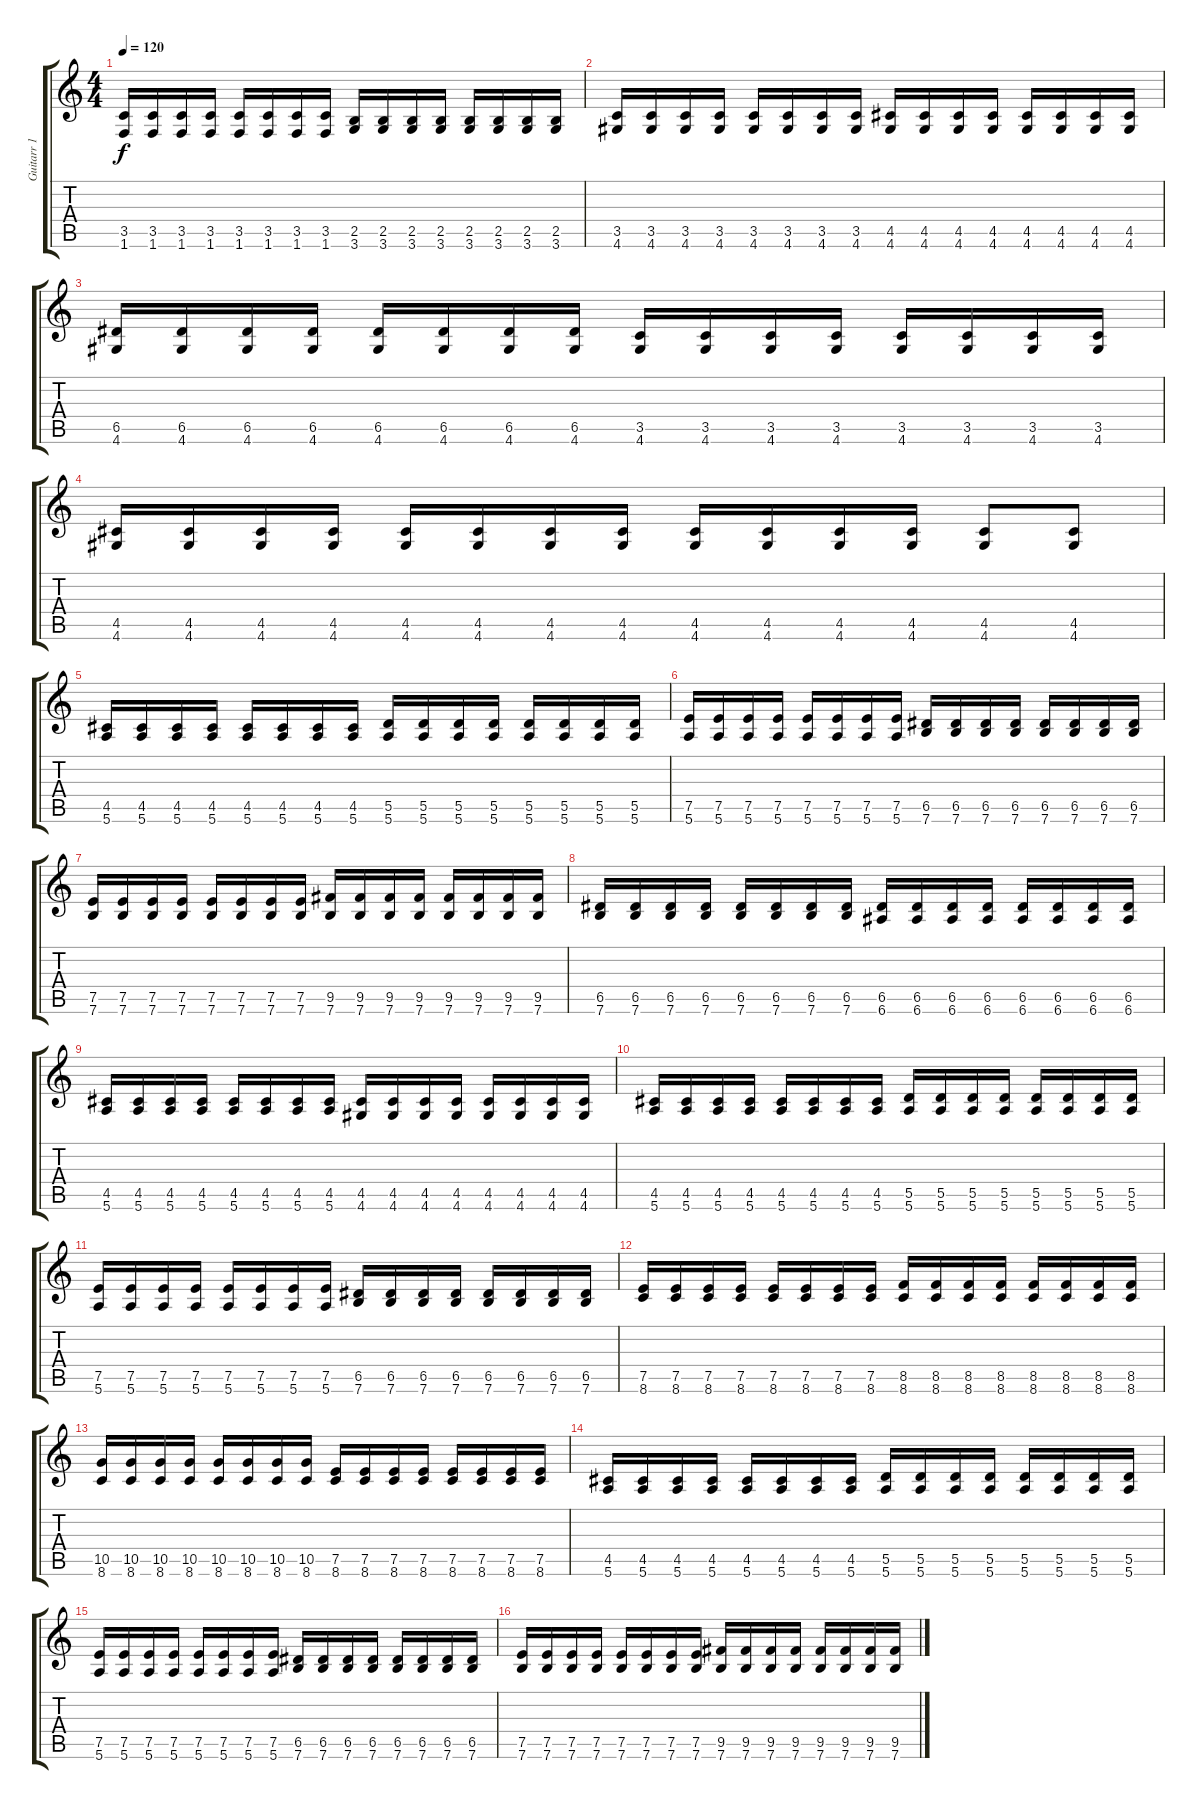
\track ("Guitarr 1" "Guitarr 1") {instrument overdrivenguitar}
\staff {score tabs}
\tuning (E4 B3 G3 D3 A2 E2) {hide}
\ts (4 4)
\tempo 120
\clef g2
\ks c
(3.5 1.6).16{dy f} (3.5 1.6).16 (3.5 1.6).16 (3.5 1.6).16 (3.5 1.6).16 (3.5 1.6).16 (3.5 1.6).16 (3.5 1.6).16 (2.5 3.6).16 (2.5 3.6).16 (2.5 3.6).16 (2.5 3.6).16 (2.5 3.6).16 (2.5 3.6).16 (2.5 3.6).16 (2.5 3.6).16 |
(3.5 4.6).16 (3.5 4.6).16 (3.5 4.6).16 (3.5 4.6).16 (3.5 4.6).16 (3.5 4.6).16 (3.5 4.6).16 (3.5 4.6).16 (4.5 4.6).16 (4.5 4.6).16 (4.5 4.6).16 (4.5 4.6).16 (4.5 4.6).16 (4.5 4.6).16 (4.5 4.6).16 (4.5 4.6).16 |
(6.5 4.6).16 (6.5 4.6).16 (6.5 4.6).16 (6.5 4.6).16 (6.5 4.6).16 (6.5 4.6).16 (6.5 4.6).16 (6.5 4.6).16 (3.5 4.6).16 (3.5 4.6).16 (3.5 4.6).16 (3.5 4.6).16 (3.5 4.6).16 (3.5 4.6).16 (3.5 4.6).16 (3.5 4.6).16 |
(4.5 4.6).16 (4.5 4.6).16 (4.5 4.6).16 (4.5 4.6).16 (4.5 4.6).16 (4.5 4.6).16 (4.5 4.6).16 (4.5 4.6).16 (4.5 4.6).16 (4.5 4.6).16 (4.5 4.6).16 (4.5 4.6).16 (4.5 4.6).8 (4.5 4.6).8 |
(4.5 5.6).16 (4.5 5.6).16 (4.5 5.6).16 (4.5 5.6).16 (4.5 5.6).16 (4.5 5.6).16 (4.5 5.6).16 (4.5 5.6).16 (5.5 5.6).16 (5.5 5.6).16 (5.5 5.6).16 (5.5 5.6).16 (5.5 5.6).16 (5.5 5.6).16 (5.5 5.6).16 (5.5 5.6).16 |
(7.5 5.6).16 (7.5 5.6).16 (7.5 5.6).16 (7.5 5.6).16 (7.5 5.6).16 (7.5 5.6).16 (7.5 5.6).16 (7.5 5.6).16 (6.5 7.6).16 (6.5 7.6).16 (6.5 7.6).16 (6.5 7.6).16 (6.5 7.6).16 (6.5 7.6).16 (6.5 7.6).16 (6.5 7.6).16 |
(7.5 7.6).16 (7.5 7.6).16 (7.5 7.6).16 (7.5 7.6).16 (7.5 7.6).16 (7.5 7.6).16 (7.5 7.6).16 (7.5 7.6).16 (9.5 7.6).16 (9.5 7.6).16 (9.5 7.6).16 (9.5 7.6).16 (9.5 7.6).16 (9.5 7.6).16 (9.5 7.6).16 (9.5 7.6).16 |
(6.5 7.6).16 (6.5 7.6).16 (6.5 7.6).16 (6.5 7.6).16 (6.5 7.6).16 (6.5 7.6).16 (6.5 7.6).16 (6.5 7.6).16 (6.5 6.6).16 (6.5 6.6).16 (6.5 6.6).16 (6.5 6.6).16 (6.5 6.6).16 (6.5 6.6).16 (6.5 6.6).16 (6.5 6.6).16 |
(4.5 5.6).16 (4.5 5.6).16 (4.5 5.6).16 (4.5 5.6).16 (4.5 5.6).16 (4.5 5.6).16 (4.5 5.6).16 (4.5 5.6).16 (4.5 4.6).16 (4.5 4.6).16 (4.5 4.6).16 (4.5 4.6).16 (4.5 4.6).16 (4.5 4.6).16 (4.5 4.6).16 (4.5 4.6).16 |
(4.5 5.6).16 (4.5 5.6).16 (4.5 5.6).16 (4.5 5.6).16 (4.5 5.6).16 (4.5 5.6).16 (4.5 5.6).16 (4.5 5.6).16 (5.5 5.6).16 (5.5 5.6).16 (5.5 5.6).16 (5.5 5.6).16 (5.5 5.6).16 (5.5 5.6).16 (5.5 5.6).16 (5.5 5.6).16 |
(7.5 5.6).16 (7.5 5.6).16 (7.5 5.6).16 (7.5 5.6).16 (7.5 5.6).16 (7.5 5.6).16 (7.5 5.6).16 (7.5 5.6).16 (6.5 7.6).16 (6.5 7.6).16 (6.5 7.6).16 (6.5 7.6).16 (6.5 7.6).16 (6.5 7.6).16 (6.5 7.6).16 (6.5 7.6).16 |
(7.5 8.6).16 (7.5 8.6).16 (7.5 8.6).16 (7.5 8.6).16 (7.5 8.6).16 (7.5 8.6).16 (7.5 8.6).16 (7.5 8.6).16 (8.5 8.6).16 (8.5 8.6).16 (8.5 8.6).16 (8.5 8.6).16 (8.5 8.6).16 (8.5 8.6).16 (8.5 8.6).16 (8.5 8.6).16 |
(10.5 8.6).16 (10.5 8.6).16 (10.5 8.6).16 (10.5 8.6).16 (10.5 8.6).16 (10.5 8.6).16 (10.5 8.6).16 (10.5 8.6).16 (7.5 8.6).16 (7.5 8.6).16 (7.5 8.6).16 (7.5 8.6).16 (7.5 8.6).16 (7.5 8.6).16 (7.5 8.6).16 (7.5 8.6).16 |
(4.5 5.6).16 (4.5 5.6).16 (4.5 5.6).16 (4.5 5.6).16 (4.5 5.6).16 (4.5 5.6).16 (4.5 5.6).16 (4.5 5.6).16 (5.5 5.6).16 (5.5 5.6).16 (5.5 5.6).16 (5.5 5.6).16 (5.5 5.6).16 (5.5 5.6).16 (5.5 5.6).16 (5.5 5.6).16 |
(7.5 5.6).16 (7.5 5.6).16 (7.5 5.6).16 (7.5 5.6).16 (7.5 5.6).16 (7.5 5.6).16 (7.5 5.6).16 (7.5 5.6).16 (6.5 7.6).16 (6.5 7.6).16 (6.5 7.6).16 (6.5 7.6).16 (6.5 7.6).16 (6.5 7.6).16 (6.5 7.6).16 (6.5 7.6).16 |
(7.5 7.6).16 (7.5 7.6).16 (7.5 7.6).16 (7.5 7.6).16 (7.5 7.6).16 (7.5 7.6).16 (7.5 7.6).16 (7.5 7.6).16 (9.5 7.6).16 (9.5 7.6).16 (9.5 7.6).16 (9.5 7.6).16 (9.5 7.6).16 (9.5 7.6).16 (9.5 7.6).16 (9.5 7.6).16
